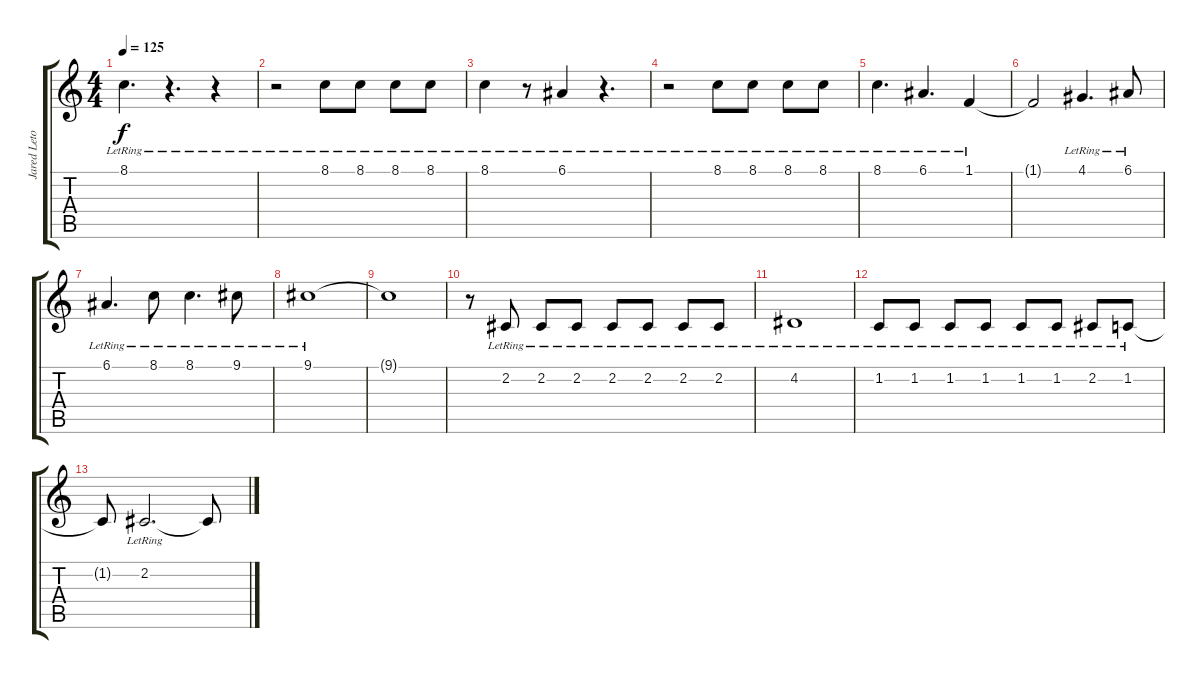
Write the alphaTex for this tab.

\track ("Jared Leto" "Jared Leto") {instrument cello}
\staff {score tabs}
\tuning (E4 B3 G3 D3 A2 E2) {hide}
\ts (4 4)
\tempo 125
\clef g2
\ks c
8.1{lr}.4{d dy f} r.4{d} r.4 |
r.2 8.1{lr}.8 8.1{lr}.8 8.1{lr}.8 8.1{lr}.8 |
8.1{lr}.4 r.8 6.1{lr}.4 r.4{d} |
r.2 8.1{lr}.8 8.1{lr}.8 8.1{lr}.8 8.1{lr}.8 |
8.1{lr}.4{d} 6.1{lr}.4{d} 1.1{lr}.4 |
1.1{t}.2 4.1{lr}.4{d} 6.1{lr}.8 |
6.1{lr}.4{d} 8.1{lr}.8 8.1{lr}.4{d} 9.1{lr}.8 |
9.1{lr}.1 |
9.1{t}.1 |
r.8 2.2{lr}.8 2.2{lr}.8 2.2{lr}.8 2.2{lr}.8 2.2{lr}.8 2.2{lr}.8 2.2{lr}.8 |
4.2{lr}.1 |
1.2{lr}.8 1.2{lr}.8 1.2{lr}.8 1.2{lr}.8 1.2{lr}.8 1.2{lr}.8 2.2{lr}.8 1.2{lr}.8 |
1.2{t}.8 2.2{lr}.2{d} 2.2{t}.8
